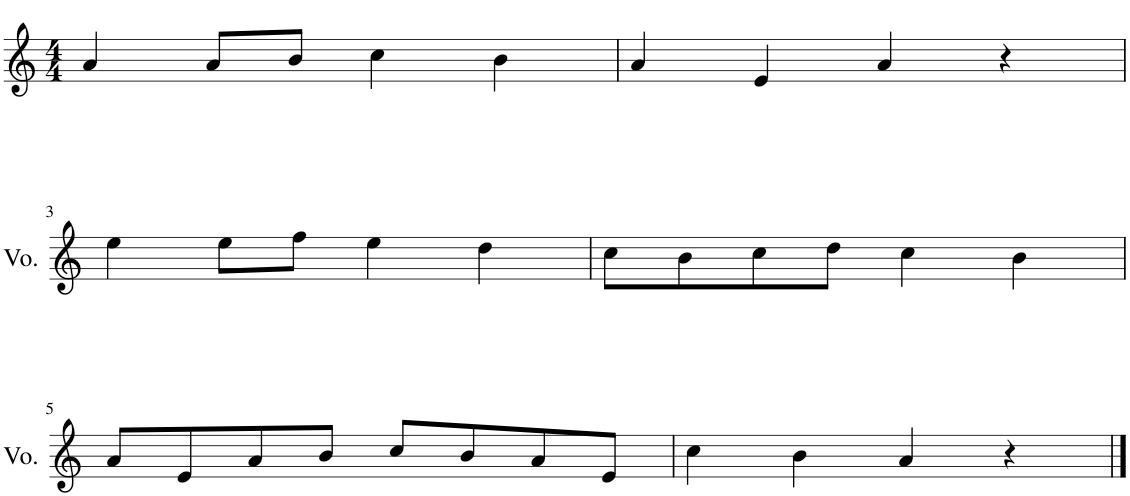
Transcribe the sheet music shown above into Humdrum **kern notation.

**kern
*part1
*staff1
*I"Voice
*I'Vo.
*clefG2
*k[]
*M4/4
=1
4a/
8a/L
8b/J
4cc\
4b\
=2
4a/
4e/
4a/
4r
!!LO:LB:g=z
=3
4ee\
8ee\L
8ff\J
4ee\
4dd\
=4
8cc\L
8b\
8cc\
8dd\J
4cc\
4b\
!!LO:LB:g=z
=5
8a/L
8e/
8a/
8b/J
8cc/L
8b/
8a/
8e/J
=6
4cc\
4b\
4a/
4r
==
*-
